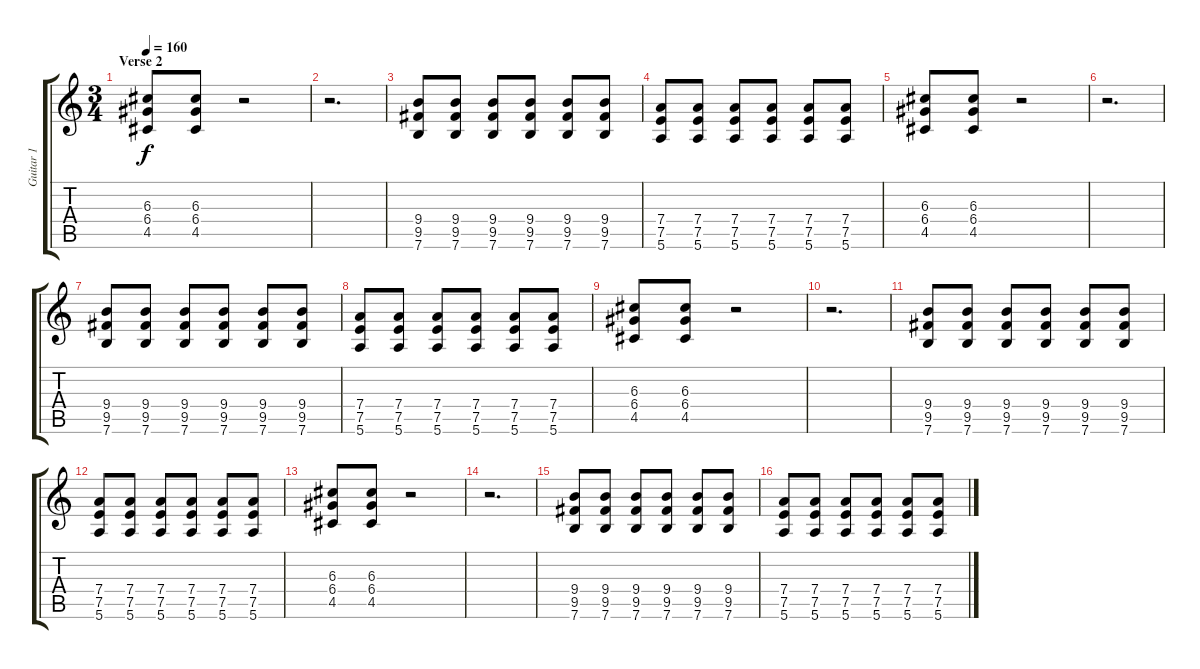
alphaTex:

\track ("Guitar 1" "Guitar 1") {instrument distortionguitar}
\staff {score tabs}
\tuning (E4 B3 G3 D3 A2 E2) {hide}
\ts (3 4)
\section ("" "Verse 2")
\tempo 160
\clef g2
\ks c
(6.3 6.4 4.5).8{dy f volume 11 instrument overdrivenguitar} (6.3 6.4 4.5).8 r.2 |
r.2{d} |
(9.4 9.5 7.6).8 (9.4 9.5 7.6).8 (9.4 9.5 7.6).8 (9.4 9.5 7.6).8 (9.4 9.5 7.6).8 (9.4 9.5 7.6).8 |
(7.4 7.5 5.6).8 (7.4 7.5 5.6).8 (7.4 7.5 5.6).8 (7.4 7.5 5.6).8 (7.4 7.5 5.6).8 (7.4 7.5 5.6).8 |
(6.3 6.4 4.5).8 (6.3 6.4 4.5).8 r.2 |
r.2{d} |
(9.4 9.5 7.6).8 (9.4 9.5 7.6).8 (9.4 9.5 7.6).8 (9.4 9.5 7.6).8 (9.4 9.5 7.6).8 (9.4 9.5 7.6).8 |
(7.4 7.5 5.6).8 (7.4 7.5 5.6).8 (7.4 7.5 5.6).8 (7.4 7.5 5.6).8 (7.4 7.5 5.6).8 (7.4 7.5 5.6).8 |
(6.3 6.4 4.5).8 (6.3 6.4 4.5).8 r.2 |
r.2{d} |
(9.4 9.5 7.6).8 (9.4 9.5 7.6).8 (9.4 9.5 7.6).8 (9.4 9.5 7.6).8 (9.4 9.5 7.6).8 (9.4 9.5 7.6).8 |
(7.4 7.5 5.6).8 (7.4 7.5 5.6).8 (7.4 7.5 5.6).8 (7.4 7.5 5.6).8 (7.4 7.5 5.6).8 (7.4 7.5 5.6).8 |
(6.3 6.4 4.5).8 (6.3 6.4 4.5).8 r.2 |
r.2{d} |
(9.4 9.5 7.6).8 (9.4 9.5 7.6).8 (9.4 9.5 7.6).8 (9.4 9.5 7.6).8 (9.4 9.5 7.6).8 (9.4 9.5 7.6).8 |
(7.4 7.5 5.6).8 (7.4 7.5 5.6).8 (7.4 7.5 5.6).8 (7.4 7.5 5.6).8 (7.4 7.5 5.6).8 (7.4 7.5 5.6).8
